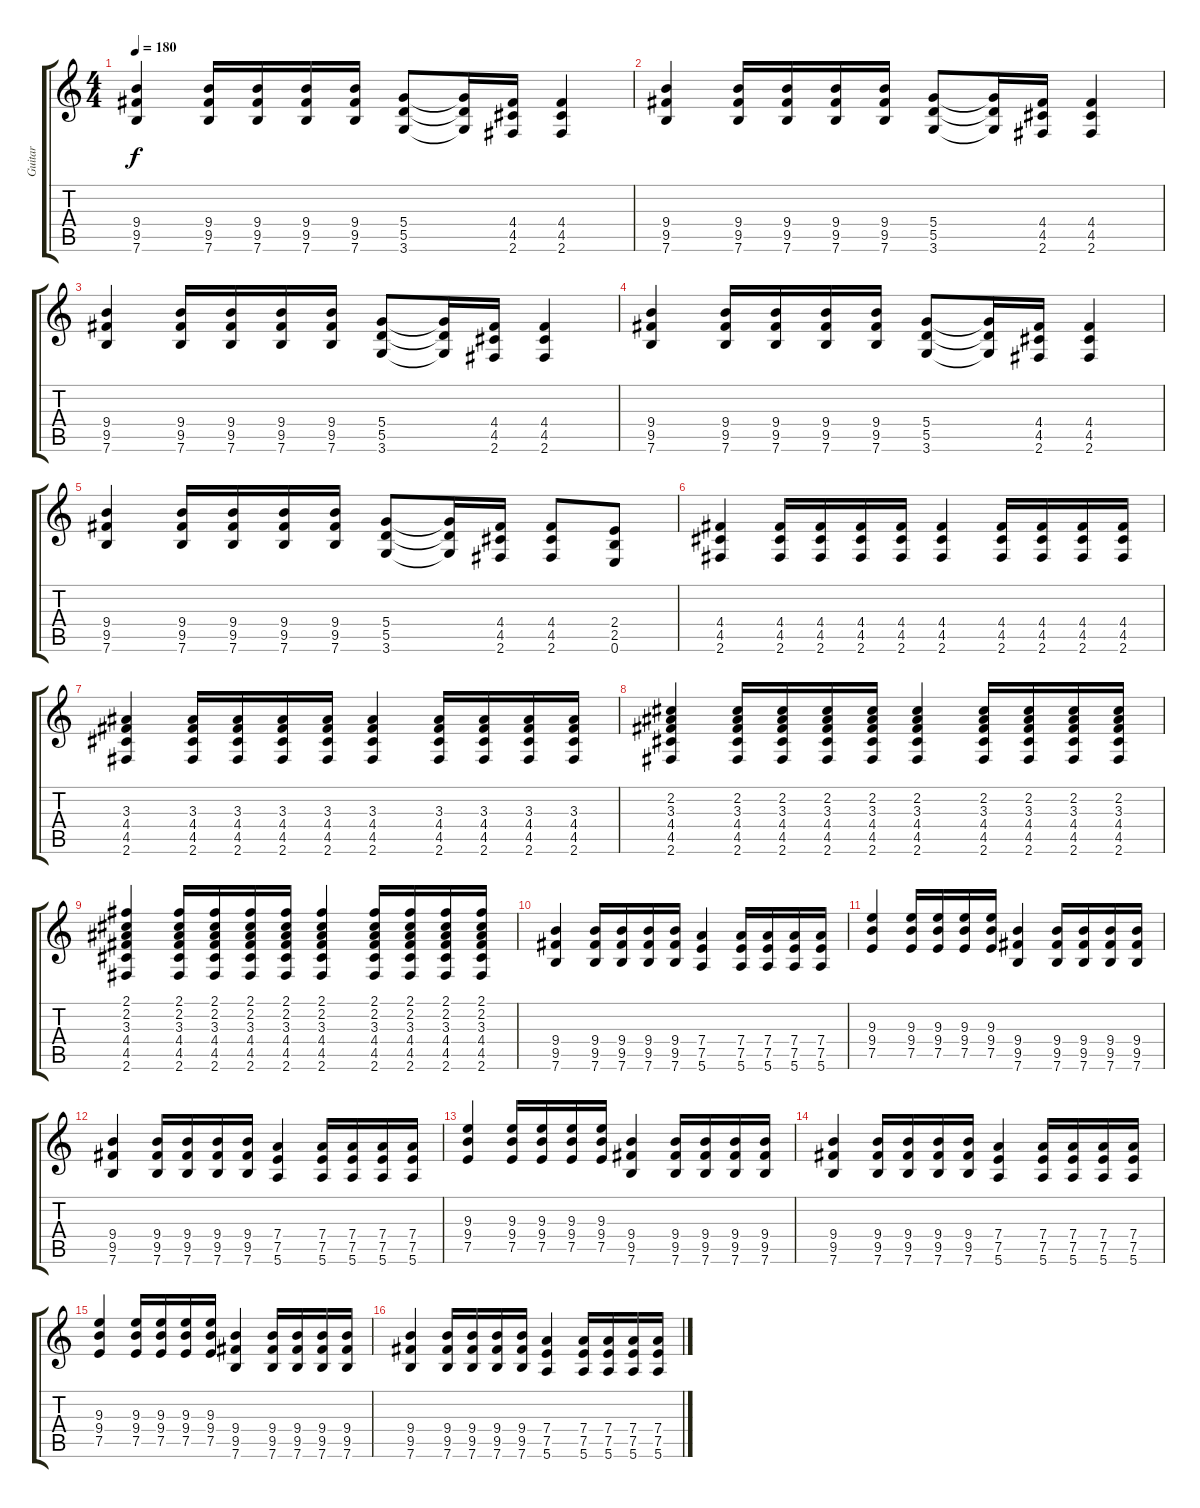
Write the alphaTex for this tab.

\track ("Guitar" "Guitar") {instrument overdrivenguitar}
\staff {score tabs}
\tuning (E4 B3 G3 D3 A2 E2) {hide}
\ts (4 4)
\tempo 180
\clef g2
\ks c
(9.4 9.5 7.6).4{dy f} (9.4 9.5 7.6).16 (9.4 9.5 7.6).16 (9.4 9.5 7.6).16 (9.4 9.5 7.6).16 (5.4 5.5 3.6).8 (5.4{t} 5.5{t} 3.6{t}).16 (4.4 4.5 2.6).16 (4.4 4.5 2.6).4 |
(9.4 9.5 7.6).4 (9.4 9.5 7.6).16 (9.4 9.5 7.6).16 (9.4 9.5 7.6).16 (9.4 9.5 7.6).16 (5.4 5.5 3.6).8 (5.4{t} 5.5{t} 3.6{t}).16 (4.4 4.5 2.6).16 (4.4 4.5 2.6).4 |
(9.4 9.5 7.6).4 (9.4 9.5 7.6).16 (9.4 9.5 7.6).16 (9.4 9.5 7.6).16 (9.4 9.5 7.6).16 (5.4 5.5 3.6).8 (5.4{t} 5.5{t} 3.6{t}).16 (4.4 4.5 2.6).16 (4.4 4.5 2.6).4 |
(9.4 9.5 7.6).4 (9.4 9.5 7.6).16 (9.4 9.5 7.6).16 (9.4 9.5 7.6).16 (9.4 9.5 7.6).16 (5.4 5.5 3.6).8 (5.4{t} 5.5{t} 3.6{t}).16 (4.4 4.5 2.6).16 (4.4 4.5 2.6).4 |
(9.4 9.5 7.6).4 (9.4 9.5 7.6).16 (9.4 9.5 7.6).16 (9.4 9.5 7.6).16 (9.4 9.5 7.6).16 (5.4 5.5 3.6).8 (5.4{t} 5.5{t} 3.6{t}).16 (4.4 4.5 2.6).16 (4.4 4.5 2.6).8 (2.4 2.5 0.6).8 |
(4.4 4.5 2.6).4 (4.4 4.5 2.6).16 (4.4 4.5 2.6).16 (4.4 4.5 2.6).16 (4.4 4.5 2.6).16 (4.4 4.5 2.6).4 (4.4 4.5 2.6).16 (4.4 4.5 2.6).16 (4.4 4.5 2.6).16 (4.4 4.5 2.6).16 |
(3.3 4.4 4.5 2.6).4 (3.3 4.4 4.5 2.6).16 (3.3 4.4 4.5 2.6).16 (3.3 4.4 4.5 2.6).16 (3.3 4.4 4.5 2.6).16 (3.3 4.4 4.5 2.6).4 (3.3 4.4 4.5 2.6).16 (3.3 4.4 4.5 2.6).16 (3.3 4.4 4.5 2.6).16 (3.3 4.4 4.5 2.6).16 |
(2.2 3.3 4.4 4.5 2.6).4 (2.2 3.3 4.4 4.5 2.6).16 (2.2 3.3 4.4 4.5 2.6).16 (2.2 3.3 4.4 4.5 2.6).16 (2.2 3.3 4.4 4.5 2.6).16 (2.2 3.3 4.4 4.5 2.6).4 (2.2 3.3 4.4 4.5 2.6).16 (2.2 3.3 4.4 4.5 2.6).16 (2.2 3.3 4.4 4.5 2.6).16 (2.2 3.3 4.4 4.5 2.6).16 |
(2.1 2.2 3.3 4.4 4.5 2.6).4 (2.1 2.2 3.3 4.4 4.5 2.6).16 (2.1 2.2 3.3 4.4 4.5 2.6).16 (2.1 2.2 3.3 4.4 4.5 2.6).16 (2.1 2.2 3.3 4.4 4.5 2.6).16 (2.1 2.2 3.3 4.4 4.5 2.6).4 (2.1 2.2 3.3 4.4 4.5 2.6).16 (2.1 2.2 3.3 4.4 4.5 2.6).16 (2.1 2.2 3.3 4.4 4.5 2.6).16 (2.1 2.2 3.3 4.4 4.5 2.6).16 |
(9.4 9.5 7.6).4 (9.4 9.5 7.6).16 (9.4 9.5 7.6).16 (9.4 9.5 7.6).16 (9.4 9.5 7.6).16 (7.4 7.5 5.6).4 (7.4 7.5 5.6).16 (7.4 7.5 5.6).16 (7.4 7.5 5.6).16 (7.4 7.5 5.6).16 |
(9.3 9.4 7.5).4 (9.3 9.4 7.5).16 (9.3 9.4 7.5).16 (9.3 9.4 7.5).16 (9.3 9.4 7.5).16 (9.4 9.5 7.6).4 (9.4 9.5 7.6).16 (9.4 9.5 7.6).16 (9.4 9.5 7.6).16 (9.4 9.5 7.6).16 |
(9.4 9.5 7.6).4 (9.4 9.5 7.6).16 (9.4 9.5 7.6).16 (9.4 9.5 7.6).16 (9.4 9.5 7.6).16 (7.4 7.5 5.6).4 (7.4 7.5 5.6).16 (7.4 7.5 5.6).16 (7.4 7.5 5.6).16 (7.4 7.5 5.6).16 |
(9.3 9.4 7.5).4 (9.3 9.4 7.5).16 (9.3 9.4 7.5).16 (9.3 9.4 7.5).16 (9.3 9.4 7.5).16 (9.4 9.5 7.6).4 (9.4 9.5 7.6).16 (9.4 9.5 7.6).16 (9.4 9.5 7.6).16 (9.4 9.5 7.6).16 |
(9.4 9.5 7.6).4 (9.4 9.5 7.6).16 (9.4 9.5 7.6).16 (9.4 9.5 7.6).16 (9.4 9.5 7.6).16 (7.4 7.5 5.6).4 (7.4 7.5 5.6).16 (7.4 7.5 5.6).16 (7.4 7.5 5.6).16 (7.4 7.5 5.6).16 |
(9.3 9.4 7.5).4 (9.3 9.4 7.5).16 (9.3 9.4 7.5).16 (9.3 9.4 7.5).16 (9.3 9.4 7.5).16 (9.4 9.5 7.6).4 (9.4 9.5 7.6).16 (9.4 9.5 7.6).16 (9.4 9.5 7.6).16 (9.4 9.5 7.6).16 |
(9.4 9.5 7.6).4 (9.4 9.5 7.6).16 (9.4 9.5 7.6).16 (9.4 9.5 7.6).16 (9.4 9.5 7.6).16 (7.4 7.5 5.6).4 (7.4 7.5 5.6).16 (7.4 7.5 5.6).16 (7.4 7.5 5.6).16 (7.4 7.5 5.6).16
